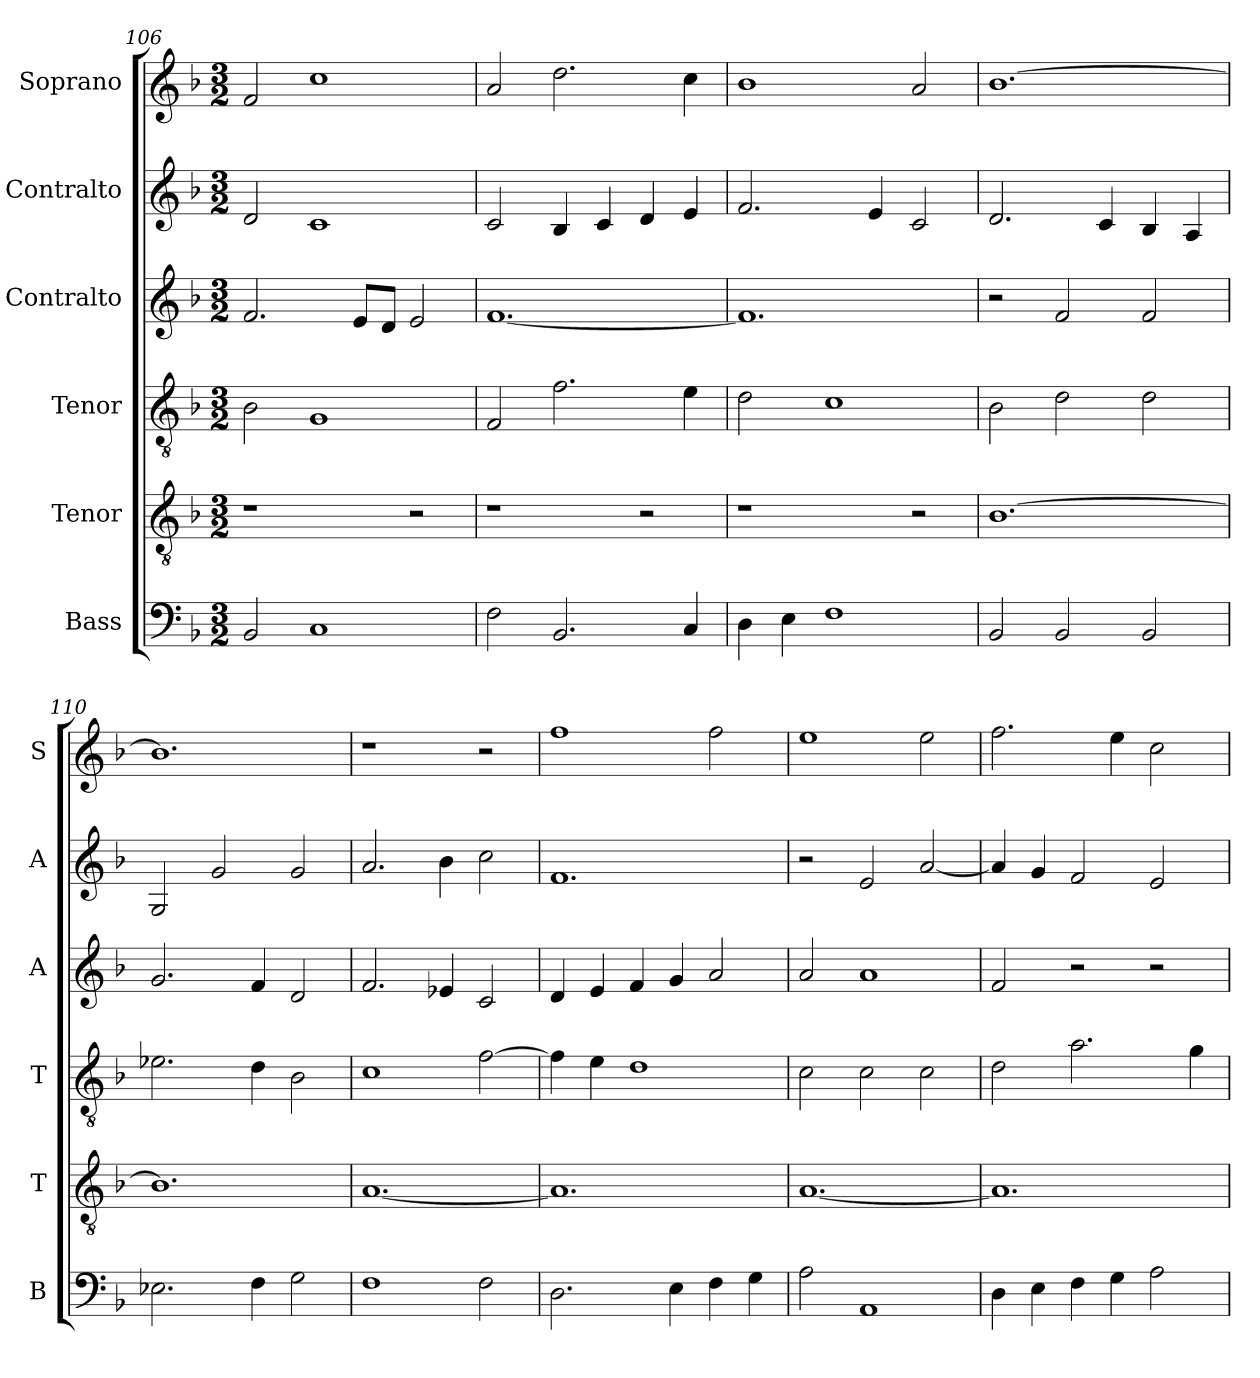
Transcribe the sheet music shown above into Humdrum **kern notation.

**kern	**kern	**kern	**kern	**kern	**kern
*part6	*part5	*part4	*part3	*part2	*part1
*staff6	*staff5	*staff4	*staff3	*staff2	*staff1
*I"Bass	*I"Tenor	*I"Tenor	*I"Contralto	*I"Contralto	*I"Soprano
*I'B	*I'T	*I'T	*I'A	*I'A	*I'S
*clefF4	*clefGv2	*clefGv2	*clefG2	*clefG2	*clefG2
*k[b-]	*k[b-]	*k[b-]	*k[b-]	*k[b-]	*k[b-]
*F:ion	*F:ion	*F:ion	*F:ion	*F:ion	*F:ion
*M3/2	*M3/2	*M3/2	*M3/2	*M3/2	*M3/2
=106	=106	=106	=106	=106	=106
2BB-	1r	2B-	2.f	2d	2f
1C	.	1G	.	1c	1cc
.	.	.	8e/L	.	.
.	.	.	8d/J	.	.
.	2r	.	2e	.	.
=107	=107	=107	=107	=107	=107
2F	1r	2F	[1.f	2c	2a
2.BB-	.	2.f	.	4B-	2.dd
.	.	.	.	4c	.
.	2r	.	.	4d	.
4C	.	4e	.	4e	4cc
=108	=108	=108	=108	=108	=108
4D	1r	2d	1.f]	2.f	1b-
4E	.	.	.	.	.
1F	.	1c	.	.	.
.	.	.	.	4e	.
.	2r	.	.	2c	2a
=109	=109	=109	=109	=109	=109
2BB-	[1.B-	2B-	2r	2.d	[1.b-
2BB-	.	2d	2f	.	.
.	.	.	.	4c	.
2BB-	.	2d	2f	4B-	.
.	.	.	.	4A	.
=110	=110	=110	=110	=110	=110
2.E-X	1.B-]	2.e-X	2.g	2G	1.b-]
.	.	.	.	2g	.
4F	.	4d	4f	.	.
2G	.	2B-	2d	2g	.
=111	=111	=111	=111	=111	=111
1F	[1.A	1c	2.f	2.a	1r
.	.	.	4e-X	4b-	.
2F	.	[2f	2c	2cc	2r
=112	=112	=112	=112	=112	=112
2.D	1.A]	4f]	4d	1.f	1ff
.	.	4e	4e	.	.
.	.	1d	4f	.	.
4E	.	.	4g	.	.
4F	.	.	2a	.	2ff
4G	.	.	.	.	.
=113	=113	=113	=113	=113	=113
2A	[1.A	2c	2a	2r	1ee
1AA	.	2c	1a	2e	.
.	.	2c	.	[2a	2ee
=114	=114	=114	=114	=114	=114
4D	1.A]	2d	2f	4a]	2.ff
4E	.	.	.	4g	.
4F	.	2.a	2r	2f	.
4G	.	.	.	.	4ee
2A	.	.	2r	2e	2cc
.	.	4g	.	.	.
=	=	=	=	=	=
*-	*-	*-	*-	*-	*-
